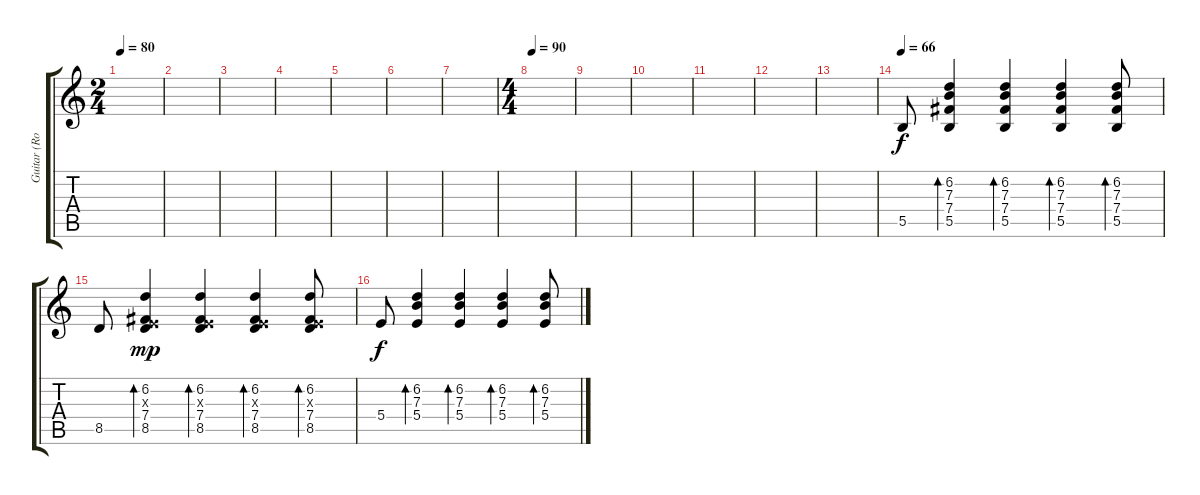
\track ("Guitar (Robb Flynn)" "Guitar (Ro") {instrument acousticguitarsteel}
\staff {score tabs}
\tuning (Db4 Ab3 E3 B2 Gb2 B1) {hide}
\ts (2 4)
\tempo 80
\clef g2
\ks c
|
|
|
|
|
|
|
\ts (4 4)
\tempo 90
|
|
|
|
|
|
\tempo 70
\tempo 66
5.5.8{instrument acousticguitarsteel} (6.2 7.3 7.4 5.5).4{bd 120} (6.2 7.3 7.4 5.5).4{bd 120} (6.2 7.3 7.4 5.5).4{bd 120} (6.2 7.3 7.4 5.5).8{bd 30} |
8.5.8 (6.2 0.3{x} 7.4 8.5).4{bd 120 dy mp} (6.2 0.3{x} 7.4 8.5).4{bd 120} (6.2 0.3{x} 7.4 8.5).4{bd 120} (6.2 0.3{x} 7.4 8.5).8{bd 30} |
5.4.8{dy f} (6.2 7.3 5.4).4{bd 120} (6.2 7.3 5.4).4{bd 120} (6.2 7.3 5.4).4{bd 120} (6.2 7.3 5.4).8{bd 30}
